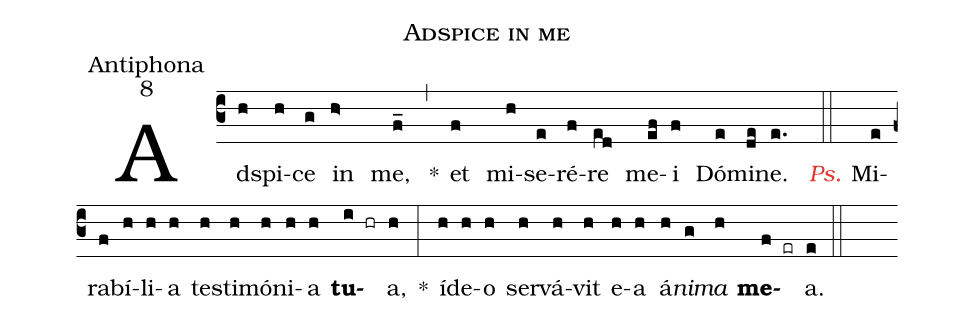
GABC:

name:Adspice in me;
office-part:Antiphona;
mode:8;
%%
(c3) Ad(h)spi(h)ce (g) in (h>) me, (f_) *(,) et (f) mi(h)se(e)ré(f)re (ed) me(ef)i (f) Dó(e)mi(de)ne. (e.) (::)

<i><c>Ps.</c></i> Mi(e)ra(f)bí(h)li(h)a(h) tes(h)ti(h)mó(h)ni(h)a(h) <b>tu</b>(i hr)a,(h) *(:) íd(h)e(h)o(h) ser(h)vá(h)vit(h) e(h)a(h) á(h)<i>ni</i>(g)<i>ma</i>(h) <b>me</b>(f er)a.(e) (::)
